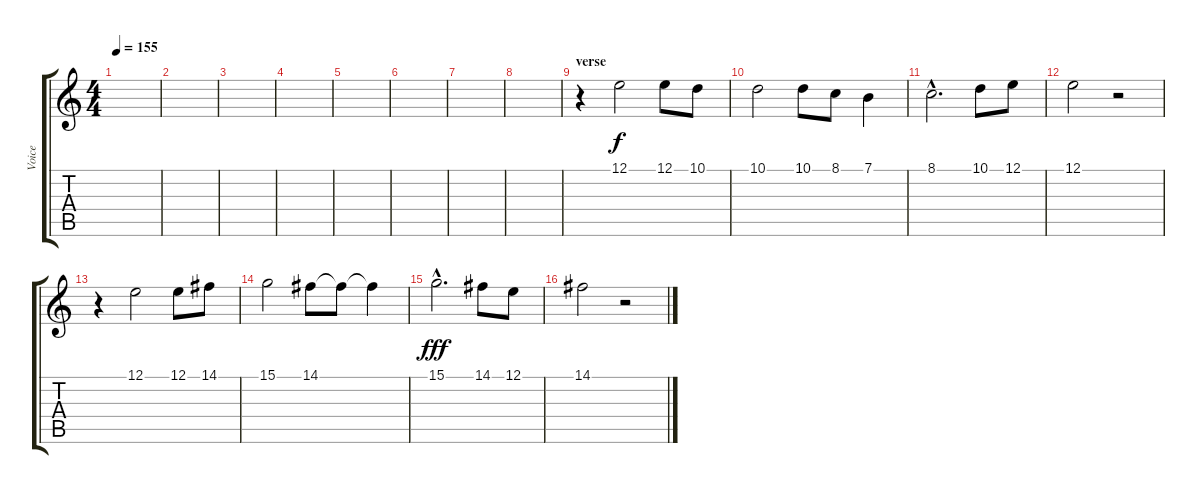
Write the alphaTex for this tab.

\track ("Voice" "Voice") {instrument choiraahs}
\staff {score tabs}
\tuning (E4 B3 G3 D3 A2 E2) {hide}
\ts (4 4)
\tempo 155
\clef g2
\ks c
|
|
|
|
|
|
|
|
\section ("" "verse")
r.4 12.1.2 12.1.8 10.1.8 |
10.1.2 10.1.8 8.1.8 7.1.4 |
8.1{hac}.2{d} 10.1.8 12.1.8 |
12.1.2 r.2 |
r.4 12.1.2 12.1.8 14.1.8 |
15.1.2 14.1.8 14.1{t}.8{dy f} 14.1{t}.4 |
15.1{hac}.2{d dy fff} 14.1.8 12.1.8 |
14.1.2 r.2
